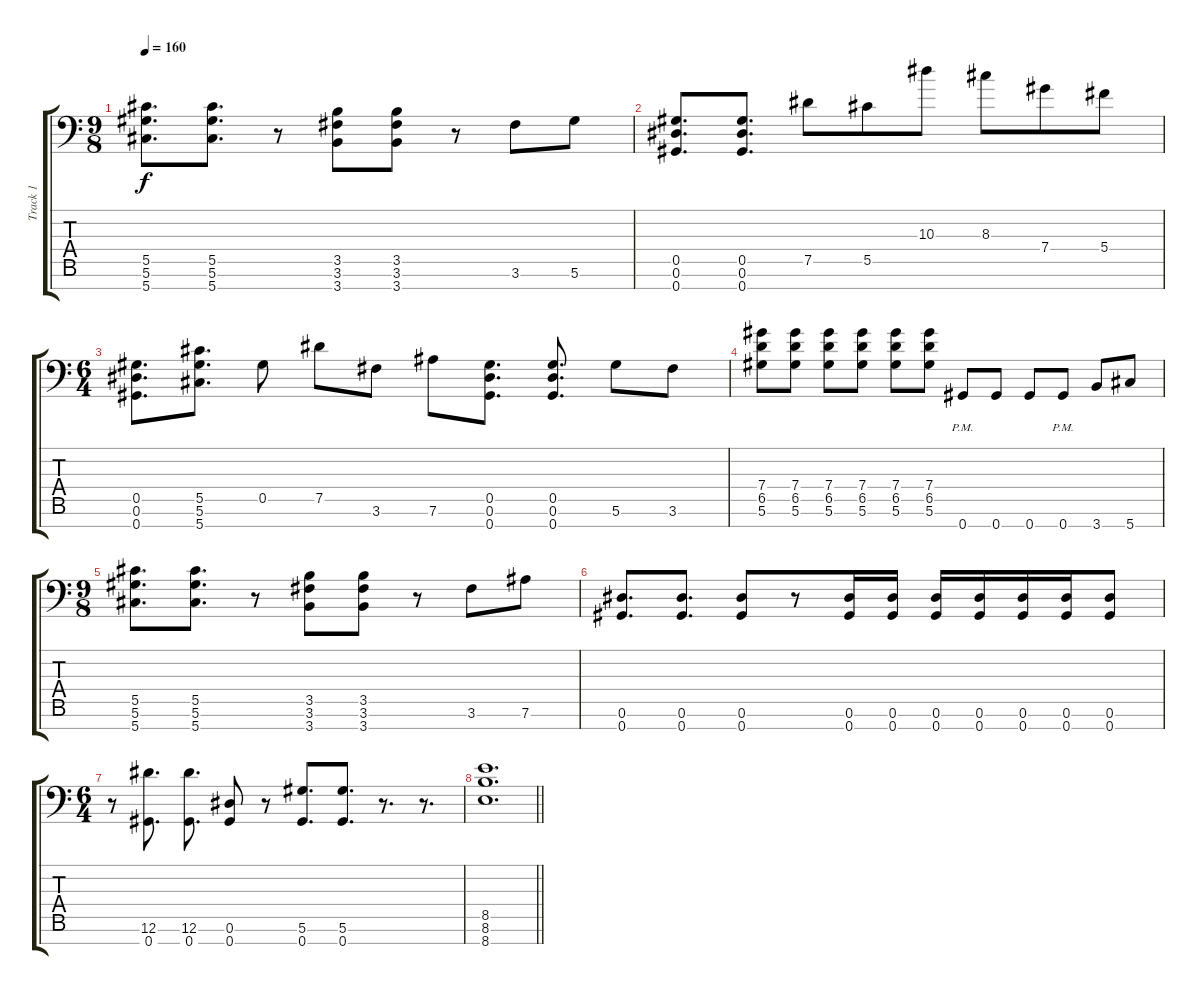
\track ("Track 1" "Track 1") {instrument distortionguitar}
\staff {score tabs}
\tuning (Eb4 Bb3 F3 Db3 Ab2 Eb2 Ab1) {hide}
\ts (9 8)
\tempo 160
\clef f4
\ks c
(5.5 5.6 5.7).8{d dy f} (5.5 5.6 5.7).8{d} r.8 (3.5 3.6 3.7).8 (3.5 3.6 3.7).8 r.8 3.6.8 5.6.8 |
(0.5 0.6 0.7).8{d} (0.5 0.6 0.7).8{d} 7.5.8 5.5.8 10.3.8 8.3.8 7.4.8 5.4.8 |
\ts (6 4)
(0.5 0.6 0.7).8{d} (5.5 5.6 5.7).8{d} 0.5.8 7.5.8 3.6.8 7.6.8 (0.5 0.6 0.7).8{d} (0.5 0.6 0.7).8{d} 5.6.8 3.6.8 |
(7.4 6.5 5.6).8 (7.4 6.5 5.6).8 (7.4 6.5 5.6).8 (7.4 6.5 5.6).8 (7.4 6.5 5.6).8 (7.4 6.5 5.6).8 0.7{pm}.8 0.7.8 0.7.8 0.7{pm}.8 3.7.8 5.7.8 |
\ts (9 8)
(5.5 5.6 5.7).8{d} (5.5 5.6 5.7).8{d} r.8 (3.5 3.6 3.7).8 (3.5 3.6 3.7).8 r.8 3.6.8 7.6.8 |
(0.6 0.7).8{d} (0.6 0.7).8{d} (0.6 0.7).8 r.8 (0.6 0.7).16 (0.6 0.7).16 (0.6 0.7).16 (0.6 0.7).16 (0.6 0.7).16 (0.6 0.7).16 (0.6 0.7).8 |
\ts (6 4)
r.8 (12.6 0.7).8{d} (12.6 0.7).8{d} (0.6 0.7).8 r.8 (5.6 0.7).8{d} (5.6 0.7).8{d} r.8{d} r.8{d} |
\barLineRight lightlight
(8.5 8.6 8.7).1{d}
